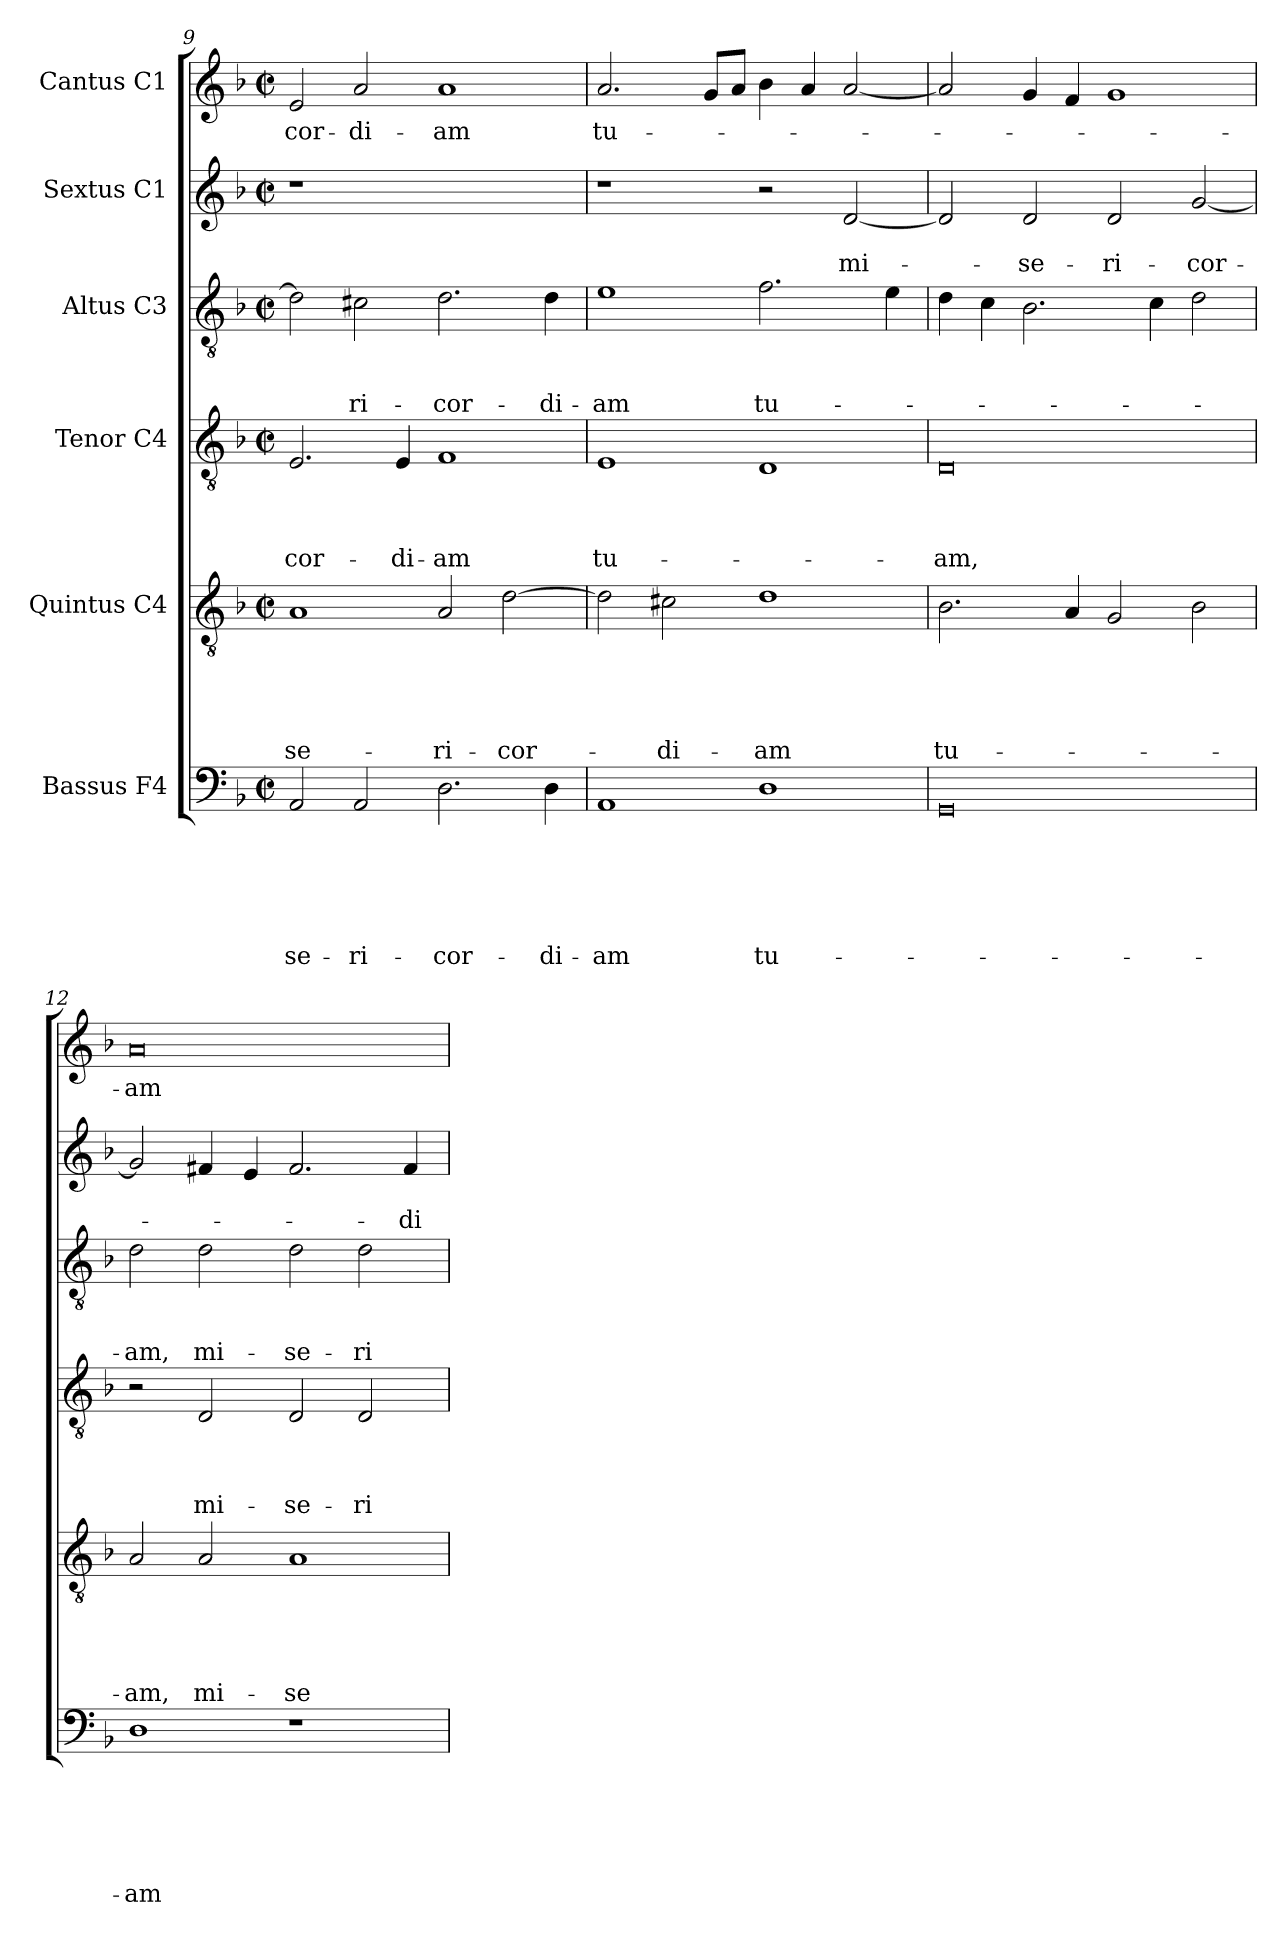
**kern	**text	**text	**text	**text	**text	**text	**kern	**text	**text	**text	**text	**text	**kern	**text	**text	**text	**text	**kern	**text	**text	**text	**kern	**text	**text	**kern	**text
*part6	*part6	*part6	*part6	*part6	*part6	*part6	*part5	*part5	*part5	*part5	*part5	*part5	*part4	*part4	*part4	*part4	*part4	*part3	*part3	*part3	*part3	*part2	*part2	*part2	*part1	*part1
*staff6	*staff6	*staff6	*staff6	*staff6	*staff6	*staff6	*staff5	*staff5	*staff5	*staff5	*staff5	*staff5	*staff4	*staff4	*staff4	*staff4	*staff4	*staff3	*staff3	*staff3	*staff3	*staff2	*staff2	*staff2	*staff1	*staff1
*I"Bassus F4	*	*	*	*	*	*	*I"Quintus C4	*	*	*	*	*	*I"Tenor C4	*	*	*	*	*I"Altus C3	*	*	*	*I"Sextus C1	*	*	*I"Cantus C1	*
!!LO:PB:g=z
*clefF4	*	*	*	*	*	*	*clefGv2	*	*	*	*	*	*clefGv2	*	*	*	*	*clefGv2	*	*	*	*clefG2	*	*	*clefG2	*
*k[b-]	*	*	*	*	*	*	*k[b-]	*	*	*	*	*	*k[b-]	*	*	*	*	*k[b-]	*	*	*	*k[b-]	*	*	*k[b-]	*
*F:	*	*	*	*	*	*	*F:	*	*	*	*	*	*F:	*	*	*	*	*F:	*	*	*	*F:	*	*	*F:	*
*M2/2	*	*	*	*	*	*	*M2/2	*	*	*	*	*	*M2/2	*	*	*	*	*M2/2	*	*	*	*M2/2	*	*	*M2/2	*
*met(c|)	*	*	*	*	*	*	*met(c|)	*	*	*	*	*	*met(c|)	*	*	*	*	*met(c|)	*	*	*	*met(c|)	*	*	*met(c|)	*
=9	=9	=9	=9	=9	=9	=9	=9	=9	=9	=9	=9	=9	=9	=9	=9	=9	=9	=9	=9	=9	=9	=9	=9	=9	=9	=9
!	!	!	!	!	!	!LO:LY:b	!	!	!	!	!	!LO:LY:b	!	!	!	!	!LO:LY:b	!	!	!	!	!	!	!	!	!LO:LY:b
2AA/	.	.	.	.	.	-se-	1A	.	.	.	.	-se-	2.E/	.	.	.	-cor-	2d\]	.	.	.	1r	.	.	2e/	-cor-
!	!	!	!	!	!	!LO:LY:b	!	!	!	!	!	!	!	!	!	!	!	!	!	!	!LO:LY:b	!	!	!	!	!LO:LY:b
2AA/	.	.	.	.	.	-ri-	.	.	.	.	.	.	.	.	.	.	.	2c#X\	.	.	-ri-	.	.	.	2a/	-di-
!	!	!	!	!	!	!	!	!	!	!	!	!	!	!	!	!	!LO:LY:b	!	!	!	!	!	!	!	!	!
.	.	.	.	.	.	.	.	.	.	.	.	.	4E/	.	.	.	-di-	.	.	.	.	.	.	.	.	.
!	!	!	!	!	!	!LO:LY:b	!	!	!	!	!	!LO:LY:b	!	!	!	!	!LO:LY:b	!	!	!	!LO:LY:b	!	!	!	!	!LO:LY:b
2.D\	.	.	.	.	.	-cor-	2A/	.	.	.	.	-ri-	1F	.	.	.	-am	2.d\	.	.	-cor-	1ryy	.	.	1a	-am
!	!	!	!	!	!	!	!	!	!	!	!	!LO:LY:b	!	!	!	!	!	!	!	!	!	!	!	!	!	!
.	.	.	.	.	.	.	[2d\	.	.	.	.	-cor-	.	.	.	.	.	.	.	.	.	.	.	.	.	.
!	!	!	!	!	!	!LO:LY:b	!	!	!	!	!	!	!	!	!	!	!	!	!	!	!LO:LY:b	!	!	!	!	!
4D\	.	.	.	.	.	-di-	.	.	.	.	.	.	.	.	.	.	.	4d\	.	.	-di-	.	.	.	.	.
=10	=10	=10	=10	=10	=10	=10	=10	=10	=10	=10	=10	=10	=10	=10	=10	=10	=10	=10	=10	=10	=10	=10	=10	=10	=10	=10
!	!	!	!	!	!	!LO:LY:b	!	!	!	!	!	!	!	!	!	!	!LO:LY:b	!	!	!	!LO:LY:b	!	!	!	!	!LO:LY:b
1AA	.	.	.	.	.	-am	2d\]	.	.	.	.	.	1E	.	.	.	tu-	1e	.	.	-am	1r	.	.	2.a/	tu-
!	!	!	!	!	!	!	!	!	!	!	!	!LO:LY:b	!	!	!	!	!	!	!	!	!	!	!	!	!	!
.	.	.	.	.	.	.	2c#X\	.	.	.	.	-di-	.	.	.	.	.	.	.	.	.	.	.	.	.	.
.	.	.	.	.	.	.	.	.	.	.	.	.	.	.	.	.	.	.	.	.	.	.	.	.	8g/L	.
.	.	.	.	.	.	.	.	.	.	.	.	.	.	.	.	.	.	.	.	.	.	.	.	.	8a/J	.
!	!	!	!	!	!	!LO:LY:b	!	!	!	!	!	!LO:LY:b	!	!	!	!	!	!	!	!	!LO:LY:b	!	!	!	!	!
1D	.	.	.	.	.	tu-	1d	.	.	.	.	-am	1D	.	.	.	.	2.f\	.	.	tu-	2r	.	.	4b-\	.
.	.	.	.	.	.	.	.	.	.	.	.	.	.	.	.	.	.	.	.	.	.	.	.	.	4a/	.
!	!	!	!	!	!	!	!	!	!	!	!	!	!	!	!	!	!	!	!	!	!	!	!	!LO:LY:b	!	!
.	.	.	.	.	.	.	.	.	.	.	.	.	.	.	.	.	.	.	.	.	.	[2d/	.	mi-	[2a/	.
.	.	.	.	.	.	.	.	.	.	.	.	.	.	.	.	.	.	4e\	.	.	.	.	.	.	.	.
=11	=11	=11	=11	=11	=11	=11	=11	=11	=11	=11	=11	=11	=11	=11	=11	=11	=11	=11	=11	=11	=11	=11	=11	=11	=11	=11
!	!	!	!	!	!	!	!	!	!	!	!	!LO:LY:b	!	!	!	!	!LO:LY:b	!	!	!	!	!	!	!	!	!
0GG	.	.	.	.	.	.	2.B-\	.	.	.	.	tu-	0D	.	.	.	-am,	4d\	.	.	.	2d/]	.	.	2a/]	.
.	.	.	.	.	.	.	.	.	.	.	.	.	.	.	.	.	.	4c\	.	.	.	.	.	.	.	.
!	!	!	!	!	!	!	!	!	!	!	!	!	!	!	!	!	!	!	!	!	!	!	!	!LO:LY:b	!	!
.	.	.	.	.	.	.	.	.	.	.	.	.	.	.	.	.	.	2.B-\	.	.	.	2d/	.	-se-	4g/	.
.	.	.	.	.	.	.	4A/	.	.	.	.	.	.	.	.	.	.	.	.	.	.	.	.	.	4f/	.
!	!	!	!	!	!	!	!	!	!	!	!	!	!	!	!	!	!	!	!	!	!	!	!	!LO:LY:b	!	!
.	.	.	.	.	.	.	2G/	.	.	.	.	.	.	.	.	.	.	.	.	.	.	2d/	.	-ri-	1g	.
.	.	.	.	.	.	.	.	.	.	.	.	.	.	.	.	.	.	4c\	.	.	.	.	.	.	.	.
!	!	!	!	!	!	!	!	!	!	!	!	!	!	!	!	!	!	!	!	!	!	!	!	!LO:LY:b	!	!
.	.	.	.	.	.	.	2B-\	.	.	.	.	.	.	.	.	.	.	2d\	.	.	.	[2g/	.	-cor-	.	.
=12	=12	=12	=12	=12	=12	=12	=12	=12	=12	=12	=12	=12	=12	=12	=12	=12	=12	=12	=12	=12	=12	=12	=12	=12	=12	=12
!	!	!	!	!	!	!LO:LY:b	!	!	!	!	!	!LO:LY:b	!	!	!	!	!	!	!	!	!LO:LY:b	!	!	!	!	!LO:LY:b
1D	.	.	.	.	.	-am	2A/	.	.	.	.	-am,	2r	.	.	.	.	2d\	.	.	-am,	2g/]	.	.	0a	-am
!	!	!	!	!	!	!	!	!	!	!	!	!LO:LY:b	!	!	!	!	!LO:LY:b	!	!	!	!LO:LY:b	!	!	!	!	!
.	.	.	.	.	.	.	2A/	.	.	.	.	mi-	2D/	.	.	.	mi-	2d\	.	.	mi-	4f#X/	.	.	.	.
.	.	.	.	.	.	.	.	.	.	.	.	.	.	.	.	.	.	.	.	.	.	4e/	.	.	.	.
!	!	!	!	!	!	!	!	!	!	!	!	!LO:LY:b	!	!	!	!	!LO:LY:b	!	!	!	!LO:LY:b	!	!	!	!	!
1r	.	.	.	.	.	.	1A	.	.	.	.	-se-	2D/	.	.	.	-se-	2d\	.	.	-se-	2.f#/	.	.	.	.
!	!	!	!	!	!	!	!	!	!	!	!	!	!	!	!	!	!LO:LY:b	!	!	!	!LO:LY:b	!	!	!	!	!
.	.	.	.	.	.	.	.	.	.	.	.	.	2D/	.	.	.	-ri-	2d\	.	.	-ri-	.	.	.	.	.
!	!	!	!	!	!	!	!	!	!	!	!	!	!	!	!	!	!	!	!	!	!	!	!	!LO:LY:b	!	!
.	.	.	.	.	.	.	.	.	.	.	.	.	.	.	.	.	.	.	.	.	.	4f#/	.	-di-	.	.
=	=	=	=	=	=	=	=	=	=	=	=	=	=	=	=	=	=	=	=	=	=	=	=	=	=	=
*-	*-	*-	*-	*-	*-	*-	*-	*-	*-	*-	*-	*-	*-	*-	*-	*-	*-	*-	*-	*-	*-	*-	*-	*-	*-	*-
